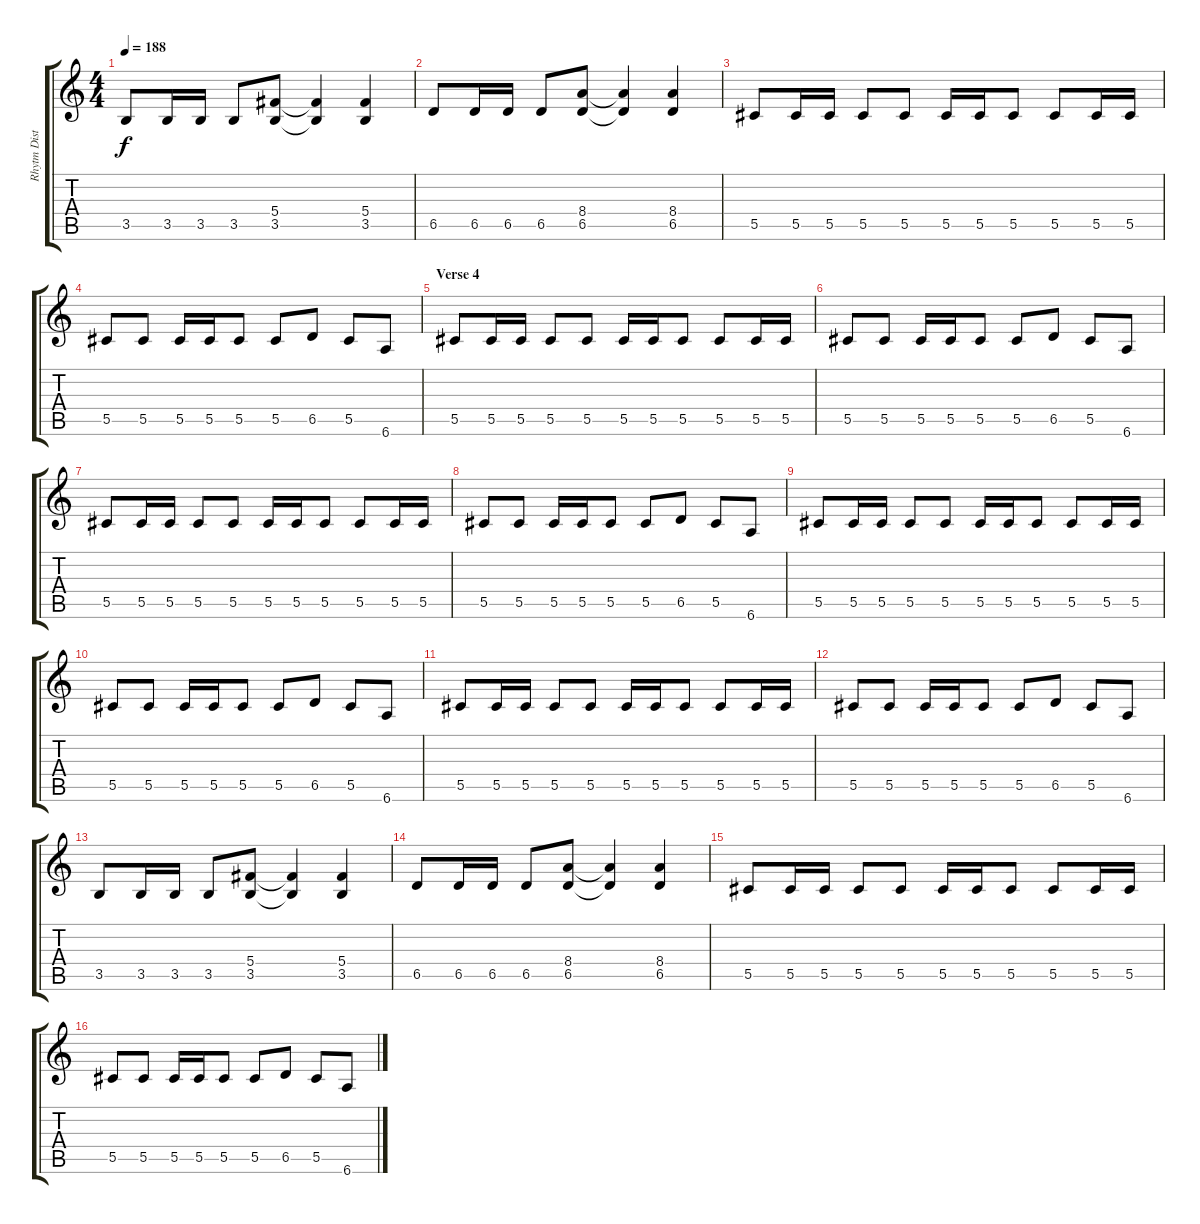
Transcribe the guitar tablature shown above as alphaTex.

\track ("Rhytm Distortion" "Rhytm Dist") {instrument overdrivenguitar}
\staff {score tabs}
\tuning (Eb4 Bb3 Gb3 Db3 Ab2 Eb2) {hide}
\ts (4 4)
\tempo 188
\clef g2
\ks c
3.5.8{dy f} 3.5.16 3.5.16 3.5.8 (5.4 3.5).8 (5.4{t} 3.5{t}).4 (5.4 3.5).4 |
6.5.8 6.5.16 6.5.16 6.5.8 (8.4 6.5).8 (8.4{t} 6.5{t}).4 (8.4 6.5).4 |
5.5.8 5.5.16 5.5.16 5.5.8 5.5.8 5.5.16 5.5.16 5.5.8 5.5.8 5.5.16 5.5.16 |
5.5.8 5.5.8 5.5.16 5.5.16 5.5.8 5.5.8 6.5.8 5.5.8 6.6.8 |
\section ("" "Verse 4")
5.5.8 5.5.16 5.5.16 5.5.8 5.5.8 5.5.16 5.5.16 5.5.8 5.5.8 5.5.16 5.5.16 |
5.5.8 5.5.8 5.5.16 5.5.16 5.5.8 5.5.8 6.5.8 5.5.8 6.6.8 |
5.5.8 5.5.16 5.5.16 5.5.8 5.5.8 5.5.16 5.5.16 5.5.8 5.5.8 5.5.16 5.5.16 |
5.5.8 5.5.8 5.5.16 5.5.16 5.5.8 5.5.8 6.5.8 5.5.8 6.6.8 |
5.5.8 5.5.16 5.5.16 5.5.8 5.5.8 5.5.16 5.5.16 5.5.8 5.5.8 5.5.16 5.5.16 |
5.5.8 5.5.8 5.5.16 5.5.16 5.5.8 5.5.8 6.5.8 5.5.8 6.6.8 |
5.5.8 5.5.16 5.5.16 5.5.8 5.5.8 5.5.16 5.5.16 5.5.8 5.5.8 5.5.16 5.5.16 |
5.5.8 5.5.8 5.5.16 5.5.16 5.5.8 5.5.8 6.5.8 5.5.8 6.6.8 |
3.5.8 3.5.16 3.5.16 3.5.8 (5.4 3.5).8 (5.4{t} 3.5{t}).4 (5.4 3.5).4 |
6.5.8 6.5.16 6.5.16 6.5.8 (8.4 6.5).8 (8.4{t} 6.5{t}).4 (8.4 6.5).4 |
5.5.8 5.5.16 5.5.16 5.5.8 5.5.8 5.5.16 5.5.16 5.5.8 5.5.8 5.5.16 5.5.16 |
5.5.8 5.5.8 5.5.16 5.5.16 5.5.8 5.5.8 6.5.8 5.5.8 6.6.8
